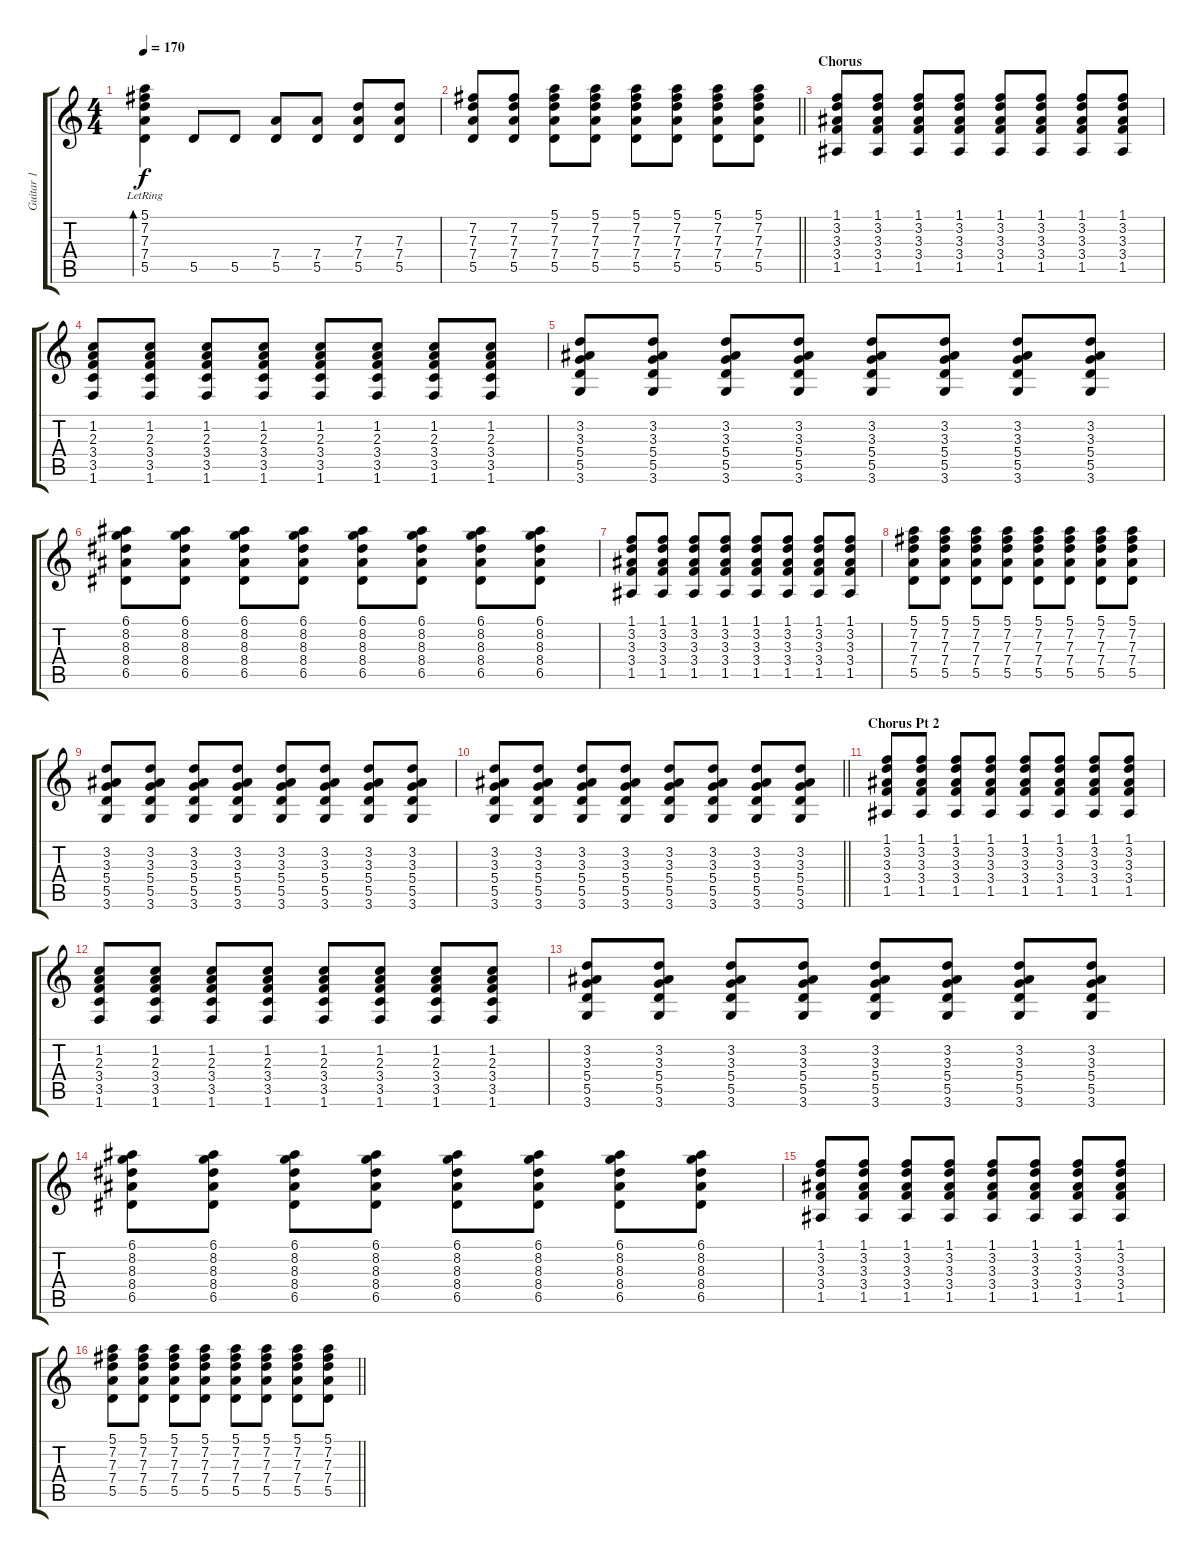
\track ("Guitar 1" "Guitar 1") {instrument overdrivenguitar}
\staff {score tabs}
\tuning (E4 B3 G3 D3 A2 E2) {hide}
\ts (4 4)
\tempo 170
\clef g2
\ks c
(5.1{lr} 7.2{lr} 7.3{lr} 7.4{lr} 5.5{lr}).4{bd 480 dy f} 5.5.8 5.5.8 (7.4 5.5).8 (7.4 5.5).8 (7.3 7.4 5.5).8 (7.3 7.4 5.5).8 |
\barLineRight lightlight
(7.2 7.3 7.4 5.5).8 (7.2 7.3 7.4 5.5).8 (5.1 7.2 7.3 7.4 5.5).8 (5.1 7.2 7.3 7.4 5.5).8 (5.1 7.2 7.3 7.4 5.5).8 (5.1 7.2 7.3 7.4 5.5).8 (5.1 7.2 7.3 7.4 5.5).8 (5.1 7.2 7.3 7.4 5.5).8 |
\section ("" "Chorus")
(1.1 3.2 3.3 3.4 1.5).8 (1.1 3.2 3.3 3.4 1.5).8 (1.1 3.2 3.3 3.4 1.5).8 (1.1 3.2 3.3 3.4 1.5).8 (1.1 3.2 3.3 3.4 1.5).8 (1.1 3.2 3.3 3.4 1.5).8 (1.1 3.2 3.3 3.4 1.5).8 (1.1 3.2 3.3 3.4 1.5).8 |
(1.2 2.3 3.4 3.5 1.6).8 (1.2 2.3 3.4 3.5 1.6).8 (1.2 2.3 3.4 3.5 1.6).8 (1.2 2.3 3.4 3.5 1.6).8 (1.2 2.3 3.4 3.5 1.6).8 (1.2 2.3 3.4 3.5 1.6).8 (1.2 2.3 3.4 3.5 1.6).8 (1.2 2.3 3.4 3.5 1.6).8 |
(3.2 3.3 5.4 5.5 3.6).8 (3.2 3.3 5.4 5.5 3.6).8 (3.2 3.3 5.4 5.5 3.6).8 (3.2 3.3 5.4 5.5 3.6).8 (3.2 3.3 5.4 5.5 3.6).8 (3.2 3.3 5.4 5.5 3.6).8 (3.2 3.3 5.4 5.5 3.6).8 (3.2 3.3 5.4 5.5 3.6).8 |
(6.1 8.2 8.3 8.4 6.5).8 (6.1 8.2 8.3 8.4 6.5).8 (6.1 8.2 8.3 8.4 6.5).8 (6.1 8.2 8.3 8.4 6.5).8 (6.1 8.2 8.3 8.4 6.5).8 (6.1 8.2 8.3 8.4 6.5).8 (6.1 8.2 8.3 8.4 6.5).8 (6.1 8.2 8.3 8.4 6.5).8 |
(1.1 3.2 3.3 3.4 1.5).8 (1.1 3.2 3.3 3.4 1.5).8 (1.1 3.2 3.3 3.4 1.5).8 (1.1 3.2 3.3 3.4 1.5).8 (1.1 3.2 3.3 3.4 1.5).8 (1.1 3.2 3.3 3.4 1.5).8 (1.1 3.2 3.3 3.4 1.5).8 (1.1 3.2 3.3 3.4 1.5).8 |
(5.1 7.2 7.3 7.4 5.5).8 (5.1 7.2 7.3 7.4 5.5).8 (5.1 7.2 7.3 7.4 5.5).8 (5.1 7.2 7.3 7.4 5.5).8 (5.1 7.2 7.3 7.4 5.5).8 (5.1 7.2 7.3 7.4 5.5).8 (5.1 7.2 7.3 7.4 5.5).8 (5.1 7.2 7.3 7.4 5.5).8 |
(3.2 3.3 5.4 5.5 3.6).8 (3.2 3.3 5.4 5.5 3.6).8 (3.2 3.3 5.4 5.5 3.6).8 (3.2 3.3 5.4 5.5 3.6).8 (3.2 3.3 5.4 5.5 3.6).8 (3.2 3.3 5.4 5.5 3.6).8 (3.2 3.3 5.4 5.5 3.6).8 (3.2 3.3 5.4 5.5 3.6).8 |
\barLineRight lightlight
(3.2 3.3 5.4 5.5 3.6).8 (3.2 3.3 5.4 5.5 3.6).8 (3.2 3.3 5.4 5.5 3.6).8 (3.2 3.3 5.4 5.5 3.6).8 (3.2 3.3 5.4 5.5 3.6).8 (3.2 3.3 5.4 5.5 3.6).8 (3.2 3.3 5.4 5.5 3.6).8 (3.2 3.3 5.4 5.5 3.6).8 |
\section ("" "Chorus Pt 2")
(1.1 3.2 3.3 3.4 1.5).8 (1.1 3.2 3.3 3.4 1.5).8 (1.1 3.2 3.3 3.4 1.5).8 (1.1 3.2 3.3 3.4 1.5).8 (1.1 3.2 3.3 3.4 1.5).8 (1.1 3.2 3.3 3.4 1.5).8 (1.1 3.2 3.3 3.4 1.5).8 (1.1 3.2 3.3 3.4 1.5).8 |
(1.2 2.3 3.4 3.5 1.6).8 (1.2 2.3 3.4 3.5 1.6).8 (1.2 2.3 3.4 3.5 1.6).8 (1.2 2.3 3.4 3.5 1.6).8 (1.2 2.3 3.4 3.5 1.6).8 (1.2 2.3 3.4 3.5 1.6).8 (1.2 2.3 3.4 3.5 1.6).8 (1.2 2.3 3.4 3.5 1.6).8 |
(3.2 3.3 5.4 5.5 3.6).8 (3.2 3.3 5.4 5.5 3.6).8 (3.2 3.3 5.4 5.5 3.6).8 (3.2 3.3 5.4 5.5 3.6).8 (3.2 3.3 5.4 5.5 3.6).8 (3.2 3.3 5.4 5.5 3.6).8 (3.2 3.3 5.4 5.5 3.6).8 (3.2 3.3 5.4 5.5 3.6).8 |
(6.1 8.2 8.3 8.4 6.5).8 (6.1 8.2 8.3 8.4 6.5).8 (6.1 8.2 8.3 8.4 6.5).8 (6.1 8.2 8.3 8.4 6.5).8 (6.1 8.2 8.3 8.4 6.5).8 (6.1 8.2 8.3 8.4 6.5).8 (6.1 8.2 8.3 8.4 6.5).8 (6.1 8.2 8.3 8.4 6.5).8 |
(1.1 3.2 3.3 3.4 1.5).8 (1.1 3.2 3.3 3.4 1.5).8 (1.1 3.2 3.3 3.4 1.5).8 (1.1 3.2 3.3 3.4 1.5).8 (1.1 3.2 3.3 3.4 1.5).8 (1.1 3.2 3.3 3.4 1.5).8 (1.1 3.2 3.3 3.4 1.5).8 (1.1 3.2 3.3 3.4 1.5).8 |
\barLineRight lightlight
(5.1 7.2 7.3 7.4 5.5).8 (5.1 7.2 7.3 7.4 5.5).8 (5.1 7.2 7.3 7.4 5.5).8 (5.1 7.2 7.3 7.4 5.5).8 (5.1 7.2 7.3 7.4 5.5).8 (5.1 7.2 7.3 7.4 5.5).8 (5.1 7.2 7.3 7.4 5.5).8 (5.1 7.2 7.3 7.4 5.5).8
